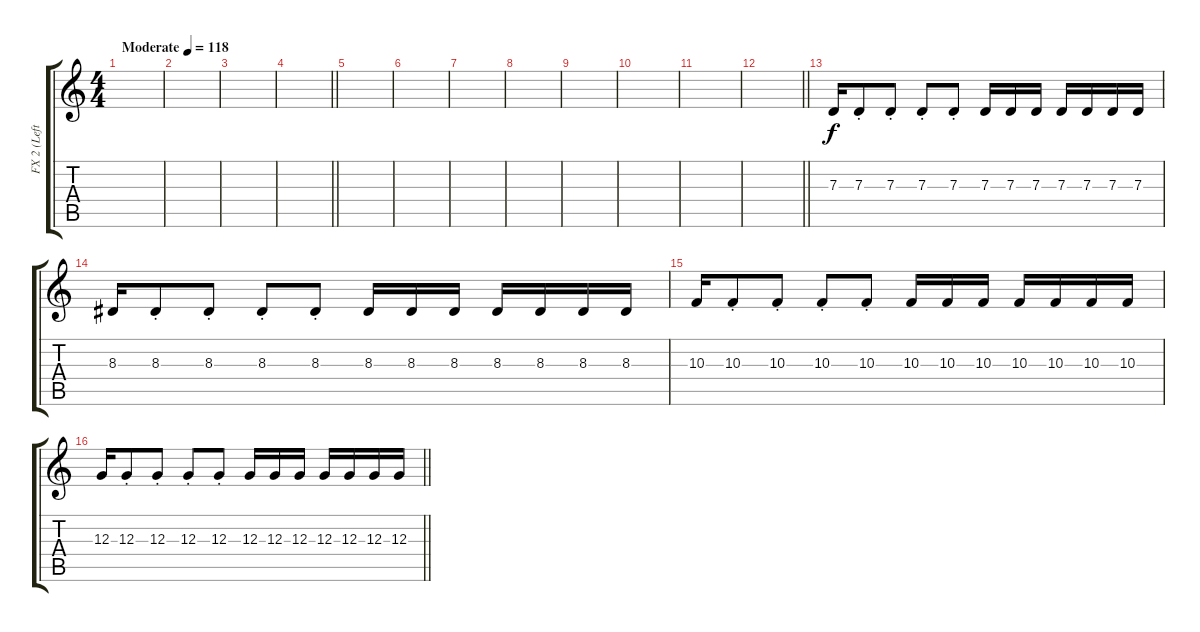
\track ("FX 2 (Left)" "FX 2 (Left") {instrument lead2sawtooth}
\staff {score tabs}
\tuning (E4 B3 G3 D3 A2 E2) {hide}
\ts (4 4)
\tempo (118 "Moderate")
\clef g2
\ks c
|
|
|
\barLineRight lightlight
|
|
|
|
|
|
|
|
\barLineRight lightlight
|
7.3.16 7.3{st}.8 7.3{st}.8 7.3{st}.8 7.3{st}.8 7.3.16 7.3.16 7.3.16 7.3.16 7.3.16 7.3.16 7.3.16 |
8.3.16 8.3{st}.8 8.3{st}.8 8.3{st}.8 8.3{st}.8 8.3.16 8.3.16 8.3.16 8.3.16 8.3.16 8.3.16 8.3.16 |
10.3.16 10.3{st}.8 10.3{st}.8 10.3{st}.8 10.3{st}.8 10.3.16 10.3.16 10.3.16 10.3.16 10.3.16 10.3.16 10.3.16 |
\barLineRight lightlight
12.3.16 12.3{st}.8 12.3{st}.8 12.3{st}.8 12.3{st}.8 12.3.16 12.3.16 12.3.16 12.3.16 12.3.16 12.3.16 12.3.16
